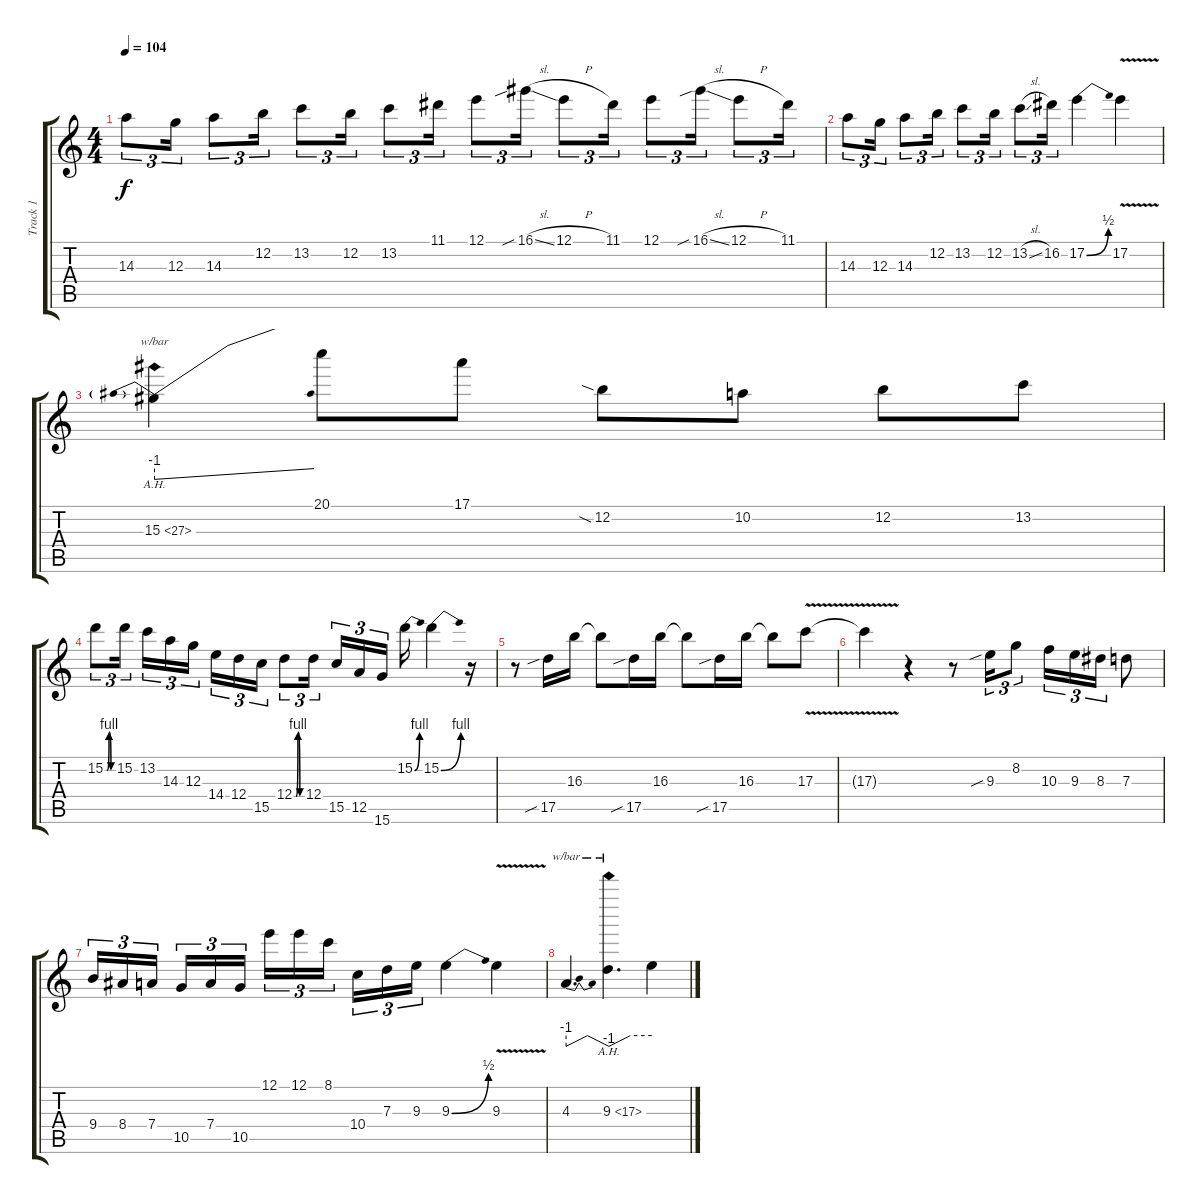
\track ("Track 1" "Track 1") {instrument distortionguitar}
\staff {score tabs}
\tuning (E4 B3 G3 D3 A2 E2) {hide}
\ts (4 4)
\tempo 104
\clef g2
\ks c
14.3.8{tu (3 2) dy f} 12.3.16{tu (3 2)} 14.3.8{tu (3 2)} 12.2.16{tu (3 2)} 13.2.8{tu (3 2)} 12.2.16{tu (3 2)} 13.2.8{tu (3 2)} 11.1.16{tu (3 2)} 12.1.8{tu (3 2)} 16.1{sib sl}.16{tu (3 2)} 12.1{h}.8{tu (3 2)} 11.1.16{tu (3 2)} 12.1.8{tu (3 2)} 16.1{sib sl}.16{tu (3 2)} 12.1{h}.8{tu (3 2)} 11.1.16{tu (3 2)} |
14.3.8{tu (3 2)} 12.3.16{tu (3 2)} 14.3.8{tu (3 2)} 12.2.16{tu (3 2)} 13.2.8{tu (3 2)} 12.2.16{tu (3 2)} 13.2{sl}.8{tu (3 2)} 16.2.16{tu (3 2)} 17.2{be (bend 0 0 60 2)}.4 17.2{v}.4 |
15.3{ah 12}.4{tbe (predivedive default 0 -4 60 0)} 20.1.8 17.1.8 12.2{sia}.8 10.2.8 12.2.8 13.2.8 |
15.2{be (custom 0 0 15 0 30 4 45 0 60 0)}.8{tu (3 2)} 15.2.16{tu (3 2) beam splitsecondary} 13.2.16{tu (3 2)} 14.3.16{tu (3 2)} 12.3.16{tu (3 2)} 14.4.16{tu (3 2)} 12.4.16{tu (3 2)} 15.5.16{tu (3 2)} 12.4{be (custom 0 0 15 0 30 4 45 0 60 0)}.8{tu (3 2)} 12.4.16{tu (3 2)} 15.5.16{tu (3 2)} 12.5.16{tu (3 2)} 15.6.16{tu (3 2) beam splitsecondary} 15.2{be (bend 0 0 60 4)}.16 15.2{be (bend 0 0 60 4)}.4 r.16 |
r.8 17.5{sib}.16 16.3.16 16.3{t}.8 17.5{sib}.16 16.3.16 16.3{t}.8 17.5{sib}.16 16.3.16 16.3{t}.8 17.3{v}.8 |
17.3{t}.4 r.4 r.8 9.3{sib}.16{tu (3 2)} 8.2.8{tu (3 2)} 10.3.16{tu (3 2)} 9.3.16{tu (3 2)} 8.3.16{tu (3 2)} 7.3.8 |
9.4.16{tu (3 2)} 8.4.16{tu (3 2)} 7.4.16{tu (3 2) beam splitsecondary} 10.5.16{tu (3 2)} 7.4.16{tu (3 2)} 10.5.16{tu (3 2)} 12.1.16{tu (3 2)} 12.1.16{tu (3 2)} 8.1.16{tu (3 2) beam splitsecondary} 10.4.16{tu (3 2)} 7.3.16{tu (3 2)} 9.3.16{tu (3 2)} 9.3{be (bend 0 0 60 2)}.4 9.3{v}.4 |
4.3.4{d tbe (dip default 0 -4 30 0 60 -4)} 9.3{ah 8}.4{d tbe (custom default 0 -4 30 0 60 0)} 9.3{t}.4
